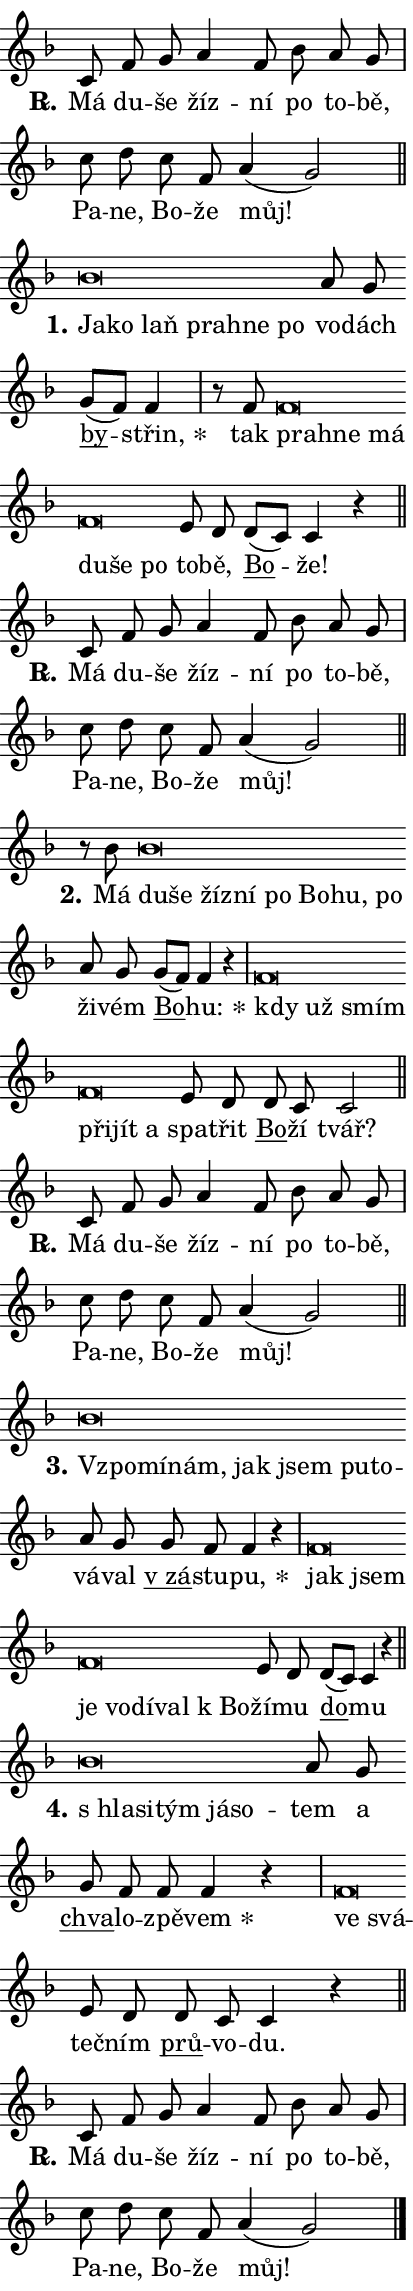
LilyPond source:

\version "2.24.0"
\header { tagline = "" }
\paper {
  indent = 0\cm
  top-margin = 0\cm
  right-margin = 0.13\cm % to fit lyric hyphens
  bottom-margin = 0\cm
  left-margin = 0\cm
  paper-width = 7\cm
  page-breaking = #ly:one-page-breaking
  system-system-spacing.basic-distance = #11
  score-system-spacing.basic-distance = #11
  ragged-last = ##f
}


%% Author: Thomas Morley
%% https://lists.gnu.org/archive/html/lilypond-user/2020-05/msg00002.html
#(define (line-position grob)
"Returns position of @var[grob} in current system:
   @code{'start}, if at first time-step
   @code{'end}, if at last time-step
   @code{'middle} otherwise
"
  (let* ((col (ly:item-get-column grob))
         (ln (ly:grob-object col 'left-neighbor))
         (rn (ly:grob-object col 'right-neighbor))
         (col-to-check-left (if (ly:grob? ln) ln col))
         (col-to-check-right (if (ly:grob? rn) rn col))
         (break-dir-left
           (and
             (ly:grob-property col-to-check-left 'non-musical #f)
             (ly:item-break-dir col-to-check-left)))
         (break-dir-right
           (and
             (ly:grob-property col-to-check-right 'non-musical #f)
             (ly:item-break-dir col-to-check-right))))
        (cond ((eqv? 1 break-dir-left) 'start)
              ((eqv? -1 break-dir-right) 'end)
              (else 'middle))))

#(define (tranparent-at-line-position vctor)
  (lambda (grob)
  "Relying on @code{line-position} select the relevant enry from @var{vctor}.
Used to determine transparency,"
    (case (line-position grob)
      ((end) (not (vector-ref vctor 0)))
      ((middle) (not (vector-ref vctor 1)))
      ((start) (not (vector-ref vctor 2))))))

noteHeadBreakVisibility =
#(define-music-function (break-visibility)(vector?)
"Makes @code{NoteHead}s transparent relying on @var{break-visibility}"
#{
  \override NoteHead.transparent =
    #(tranparent-at-line-position break-visibility)
#})

#(define delete-ledgers-for-transparent-note-heads
  (lambda (grob)
    "Reads whether a @code{NoteHead} is transparent.
If so this @code{NoteHead} is removed from @code{'note-heads} from
@var{grob}, which is supposed to be @code{LedgerLineSpanner}.
As a result ledgers are not printed for this @code{NoteHead}"
    (let* ((nhds-array (ly:grob-object grob 'note-heads))
           (nhds-list
             (if (ly:grob-array? nhds-array)
                 (ly:grob-array->list nhds-array)
                 '()))
           ;; Relies on the transparent-property being done before
           ;; Staff.LedgerLineSpanner.after-line-breaking is executed.
           ;; This is fragile ...
           (to-keep
             (remove
               (lambda (nhd)
                 (ly:grob-property nhd 'transparent #f))
               nhds-list)))
      ;; TODO find a better method to iterate over grob-arrays, similiar
      ;; to filter/remove etc for lists
      ;; For now rebuilt from scratch
      (set! (ly:grob-object grob 'note-heads)  '())
      (for-each
        (lambda (nhd)
          (ly:pointer-group-interface::add-grob grob 'note-heads nhd))
        to-keep))))

squashNotes = {
  \override NoteHead.X-extent = #'(-0.2 . 0.2)
  \override NoteHead.Y-extent = #'(-0.75 . 0)
  \override NoteHead.stencil =
    #(lambda (grob)
       (let ((pos (ly:grob-property grob 'staff-position)))
         (begin
           (if (< pos -7) (display "ERROR: Lower brevis then expected\n") (display "OK: Expected brevis position\n"))
           (if (<= pos -6) ly:text-interface::print ly:note-head::print))))
}
unSquashNotes = {
  \revert NoteHead.X-extent
  \revert NoteHead.Y-extent
  \revert NoteHead.stencil
}

hideNotes = \noteHeadBreakVisibility #begin-of-line-visible
unHideNotes = \noteHeadBreakVisibility #all-visible

% work-around for resetting accidentals
% https://lilypond.org/doc/v2.23/Documentation/notation/displaying-rhythms#unmetered-music
cadenzaMeasure = {
  \cadenzaOff
  \partial 1024 s1024
  \cadenzaOn
}

#(define-markup-command (accent layout props text) (markup?)
  "Underline accented syllable"
  (interpret-markup layout props
    #{\markup \override #'(offset . 4.3) \underline { #text }#}))

responsum = \markup \concat {
  "R" \hspace #-1.05 \path #0.1 #'((moveto 0 0.07) (lineto 0.9 0.8)) \hspace #0.05 "."
}

spaceSize = #0.6828661417322834 % exact space size for TeX Gyre Schola

\layout {
  \context {
    \Staff
    \remove "Time_signature_engraver"
    \override LedgerLineSpanner.after-line-breaking = #delete-ledgers-for-transparent-note-heads
  }
  \context {
    \Lyrics {
      \override LyricSpace.minimum-distance = \spaceSize
      \override LyricText.font-name = #"TeX Gyre Schola"
      \override LyricText.font-size = 1
      \override StanzaNumber.font-name = #"TeX Gyre Schola Bold"
      \override StanzaNumber.font-size = 1
    }
  }
  \context {
    \Score 
    \override NoteHead.text =
      #(lambda (grob) 
        (let ((pos (ly:grob-property grob 'staff-position)))
          #{\markup {
            \combine
              \halign #-0.55 \raise #(if (= pos -6) 0 0.5) \override #'(thickness . 2) \draw-line #'(3.2 . 0)
              \musicglyph "noteheads.sM1"
          }#}))
  }
}

% magnetic-lyrics.ily
%
%   written by
%     Jean Abou Samra <jean@abou-samra.fr>
%     Werner Lemberg <wl@gnu.org>
%
%   adapted by
%     Jiri Hon <jiri.hon@gmail.com>
%
% Version 2022-Apr-15

% https://www.mail-archive.com/lilypond-user@gnu.org/msg149350.html

#(define (Left_hyphen_pointer_engraver context)
   "Collect syllable-hyphen-syllable occurrences in lyrics and store
them in properties.  This engraver only looks to the left.  For
example, if the lyrics input is @code{foo -- bar}, it does the
following.

@itemize @bullet
@item
Set the @code{text} property of the @code{LyricHyphen} grob between
@q{foo} and @q{bar} to @code{foo}.

@item
Set the @code{left-hyphen} property of the @code{LyricText} grob with
text @q{foo} to the @code{LyricHyphen} grob between @q{foo} and
@q{bar}.
@end itemize

Use this auxiliary engraver in combination with the
@code{lyric-@/text::@/apply-@/magnetic-@/offset!} hook."
   (let ((hyphen #f)
         (text #f))
     (make-engraver
      (acknowledgers
       ((lyric-syllable-interface engraver grob source-engraver)
        (set! text grob)))
      (end-acknowledgers
       ((lyric-hyphen-interface engraver grob source-engraver)
        ;(when (not (grob::has-interface grob 'lyric-space-interface))
          (set! hyphen grob)));)
      ((stop-translation-timestep engraver)
       (when (and text hyphen)
         (ly:grob-set-object! text 'left-hyphen hyphen))
       (set! text #f)
       (set! hyphen #f)))))

#(define (lyric-text::apply-magnetic-offset! grob)
   "If the space between two syllables is less than the value in
property @code{LyricText@/.details@/.squash-threshold}, move the right
syllable to the left so that it gets concatenated with the left
syllable.

Use this function as a hook for
@code{LyricText@/.after-@/line-@/breaking} if the
@code{Left_@/hyphen_@/pointer_@/engraver} is active."
   (let ((hyphen (ly:grob-object grob 'left-hyphen #f)))
     (when hyphen
       (let ((left-text (ly:spanner-bound hyphen LEFT)))
         (when (grob::has-interface left-text 'lyric-syllable-interface)
           (let* ((common (ly:grob-common-refpoint grob left-text X))
                  (this-x-ext (ly:grob-extent grob common X))
                  (left-x-ext
                   (begin
                     ;; Trigger magnetism for left-text.
                     (ly:grob-property left-text 'after-line-breaking)
                     (ly:grob-extent left-text common X)))
                  ;; `delta` is the gap width between two syllables.
                  (delta (- (interval-start this-x-ext)
                            (interval-end left-x-ext)))
                  (details (ly:grob-property grob 'details))
                  (threshold (assoc-get 'squash-threshold details 0.2)))
             (when (< delta threshold)
               (let* (;; We have to manipulate the input text so that
                      ;; ligatures crossing syllable boundaries are not
                      ;; disabled.  For languages based on the Latin
                      ;; script this is essentially a beautification.
                      ;; However, for non-Western scripts it can be a
                      ;; necessity.
                      (lt (ly:grob-property left-text 'text))
                      (rt (ly:grob-property grob 'text))
                      (is-space (grob::has-interface hyphen 'lyric-space-interface))
                      (space (if is-space " " ""))
                      (extra-delta (if is-space spaceSize 0))
                      ;; Append new syllable.
                      (ltrt-space (if (and (string? lt) (string? rt))
                                (string-append lt space rt)
                                (make-concat-markup (list lt space rt))))
                      ;; Right-align `ltrt` to the right side.
                      (ltrt-space-markup (grob-interpret-markup
                               grob
                               (make-translate-markup
                                (cons (interval-length this-x-ext) 0)
                                (make-right-align-markup ltrt-space)))))
                 (begin
                   ;; Don't print `left-text`.
                   (ly:grob-set-property! left-text 'stencil #f)
                   ;; Set text and stencil (which holds all collected
                   ;; syllables so far) and shift it to the left.
                   (ly:grob-set-property! grob 'text ltrt-space)
                   (ly:grob-set-property! grob 'stencil ltrt-space-markup)
                   (ly:grob-translate-axis! grob (- (- delta extra-delta)) X))))))))))


#(define (lyric-hyphen::displace-bounds-first grob)
   ;; Make very sure this callback isn't triggered too early.
   (let ((left (ly:spanner-bound grob LEFT))
         (right (ly:spanner-bound grob RIGHT)))
     (ly:grob-property left 'after-line-breaking)
     (ly:grob-property right 'after-line-breaking)
     (ly:lyric-hyphen::print grob)))

squashThreshold = #0.4

\layout {
  \context {
    \Lyrics
    \consists #Left_hyphen_pointer_engraver
    \override LyricText.after-line-breaking =
      #lyric-text::apply-magnetic-offset!
    \override LyricHyphen.stencil = #lyric-hyphen::displace-bounds-first
    \override LyricText.details.squash-threshold = \squashThreshold
    \override LyricHyphen.minimum-distance = 0
    \override LyricHyphen.minimum-length = \squashThreshold
  }
}

squashText = \override LyricText.details.squash-threshold = 9999
unSquashText = \override LyricText.details.squash-threshold = \squashThreshold

leftText = \override LyricText.self-alignment-X = #LEFT
unLeftText = \revert LyricText.self-alignment-X

starOffset = #(lambda (grob) 
                (let ((x_offset (ly:self-alignment-interface::aligned-on-x-parent grob)))
                  (if (= x_offset 0) 0 (+ x_offset 1.2))))

star = #(define-music-function (syllable)(string?)
"Append star separator at the end of a syllable"
#{
  \once \override LyricText.X-offset = #starOffset
  \lyricmode { \markup {
    #syllable
    \override #'((font-name . "TeX Gyre Schola Bold")) \hspace #0.2 \lower #0.65 \larger "*"
  } }
#})

starAccent = #(define-music-function (syllable)(string?)
"Append star separator at the end of a syllable and make accent"
#{
  \once \override LyricText.X-offset = #starOffset
  \lyricmode { \markup {
    \accent #syllable
    \override #'((font-name . "TeX Gyre Schola Bold")) \hspace #0.2 \lower #0.65 \larger "*"
  } }
#})

breath = #(define-music-function (syllable)(string?)
"Append breathing indicator at the end of a syllable"
#{
  \lyricmode { \markup { #syllable "+" } }
#})

optionalBreath = #(define-music-function (syllable)(string?)
"Append optional breathing indicator at the end of a syllable"
#{
  \lyricmode { \markup { #syllable "(+)" } }
#})


\score {
    <<
        \new Voice = "melody" { \cadenzaOn \key f \major \relative { c'8 f g a4 f8 bes a g \cadenzaMeasure \bar "|" c d \bar "" c f, \bar "" a4( g2) \cadenzaMeasure \bar "||" \break } }
        \new Lyrics \lyricsto "melody" { \lyricmode { \set stanza = \responsum
Má du -- še žíz -- ní po to -- bě, Pa -- ne, Bo -- že můj! } }
    >>
    \layout {}
}

\score {
    <<
        \new Voice = "melody" { \cadenzaOn \key f \major \relative { \squashNotes bes'\breve*1/16 \hideNotes \breve*1/16 \bar "" \breve*1/16 \bar "" \breve*1/16 \bar "" \breve*1/16 \breve*1/16 \bar "" \unHideNotes \unSquashNotes a8 g \bar "" g[( f)] f4 \cadenzaMeasure \bar "|" r8 f8 \squashNotes f\breve*1/16 \hideNotes \breve*1/16 \bar "" \breve*1/16 \bar "" \breve*1/16 \bar "" \breve*1/16 \breve*1/16 \bar "" \unHideNotes \unSquashNotes e8 d \bar "" d[( c)] c4 r \cadenzaMeasure \bar "||" \break } }
        \new Lyrics \lyricsto "melody" { \lyricmode { \set stanza = "1."
\leftText Ja -- \squashText ko laň pra -- hne po \unLeftText \unSquashText vo -- dách \markup \accent by -- \star střin, tak \leftText pra -- \squashText hne má du -- še po \unLeftText \unSquashText to -- bě, \markup \accent Bo -- že! } }
    >>
    \layout {}
}

\score {
    <<
        \new Voice = "melody" { \cadenzaOn \key f \major \relative { c'8 f g a4 f8 bes a g \cadenzaMeasure \bar "|" c d \bar "" c f, \bar "" a4( g2) \cadenzaMeasure \bar "||" \break } }
        \new Lyrics \lyricsto "melody" { \lyricmode { \set stanza = \responsum
Má du -- še žíz -- ní po to -- bě, Pa -- ne, Bo -- že můj! } }
    >>
    \layout {}
}

\score {
    <<
        \new Voice = "melody" { \cadenzaOn \key f \major \relative { r8 bes'8 \squashNotes bes\breve*1/16 \hideNotes \breve*1/16 \bar "" \breve*1/16 \bar "" \breve*1/16 \bar "" \breve*1/16 \bar "" \breve*1/16 \bar "" \breve*1/16 \breve*1/16 \bar "" \unHideNotes \unSquashNotes a8 g \bar "" g[( f)] f4 r \cadenzaMeasure \bar "|" \squashNotes f\breve*1/16 \hideNotes \breve*1/16 \bar "" \breve*1/16 \bar "" \breve*1/16 \bar "" \breve*1/16 \breve*1/16 \bar "" \unHideNotes \unSquashNotes e8 d \bar "" d c c2 \cadenzaMeasure \bar "||" \break } }
        \new Lyrics \lyricsto "melody" { \lyricmode { \set stanza = "2."
Má \leftText du -- \squashText še žíz -- ní po Bo -- hu, po \unLeftText \unSquashText ži -- vém \markup \accent Bo -- \star hu: \leftText kdy \squashText už smím při -- jít a \unLeftText \unSquashText spa -- třit \markup \accent Bo -- ží tvář? } }
    >>
    \layout {}
}

\score {
    <<
        \new Voice = "melody" { \cadenzaOn \key f \major \relative { c'8 f g a4 f8 bes a g \cadenzaMeasure \bar "|" c d \bar "" c f, \bar "" a4( g2) \cadenzaMeasure \bar "||" \break } }
        \new Lyrics \lyricsto "melody" { \lyricmode { \set stanza = \responsum
Má du -- še žíz -- ní po to -- bě, Pa -- ne, Bo -- že můj! } }
    >>
    \layout {}
}

\score {
    <<
        \new Voice = "melody" { \cadenzaOn \key f \major \relative { \squashNotes bes'\breve*1/16 \hideNotes \breve*1/16 \bar "" \breve*1/16 \bar "" \breve*1/16 \bar "" \breve*1/16 \bar "" \breve*1/16 \breve*1/16 \bar "" \unHideNotes \unSquashNotes a8 g \bar "" g f f4 r \cadenzaMeasure \bar "|" \squashNotes f\breve*1/16 \hideNotes \breve*1/16 \bar "" \breve*1/16 \bar "" \breve*1/16 \bar "" \breve*1/16 \bar "" \breve*1/16 \breve*1/16 \bar "" \unHideNotes \unSquashNotes e8 d \bar "" d[( c)] c4 r \cadenzaMeasure \bar "||" \break } }
        \new Lyrics \lyricsto "melody" { \lyricmode { \set stanza = "3."
\leftText Vzpo -- \squashText mí -- nám, jak jsem pu -- to -- \unLeftText \unSquashText vá -- val \markup \accent "v zá" -- stu -- \star pu, \leftText jak \squashText jsem je vo -- dí -- val "k Bo" -- \unLeftText \unSquashText ží -- mu \markup \accent do -- mu } }
    >>
    \layout {}
}

\score {
    <<
        \new Voice = "melody" { \cadenzaOn \key f \major \relative { \squashNotes bes'\breve*1/16 \hideNotes \breve*1/16 \bar "" \breve*1/16 \bar "" \breve*1/16 \breve*1/16 \bar "" \unHideNotes \unSquashNotes a8 g \bar "" g f f f4 r \cadenzaMeasure \bar "|" \squashNotes f\breve*1/16 \hideNotes \breve*1/16 \bar "" \unHideNotes \unSquashNotes e8 d \bar "" d c c4 r \cadenzaMeasure \bar "||" \break } }
        \new Lyrics \lyricsto "melody" { \lyricmode { \set stanza = "4."
\leftText "s hla" -- \squashText si -- tým já -- so -- \unLeftText \unSquashText tem a \markup \accent chva -- lo -- zpě -- \star vem \leftText ve \squashText svá -- \unLeftText \unSquashText teč -- ním \markup \accent prů -- vo -- du. } }
    >>
    \layout {}
}

\score {
    <<
        \new Voice = "melody" { \cadenzaOn \key f \major \relative { c'8 f g a4 f8 bes a g \cadenzaMeasure \bar "|" c d \bar "" c f, \bar "" a4( g2) \cadenzaMeasure \bar "||" \break } \bar "|." }
        \new Lyrics \lyricsto "melody" { \lyricmode { \set stanza = \responsum
Má du -- še žíz -- ní po to -- bě, Pa -- ne, Bo -- že můj! } }
    >>
    \layout {}
}
